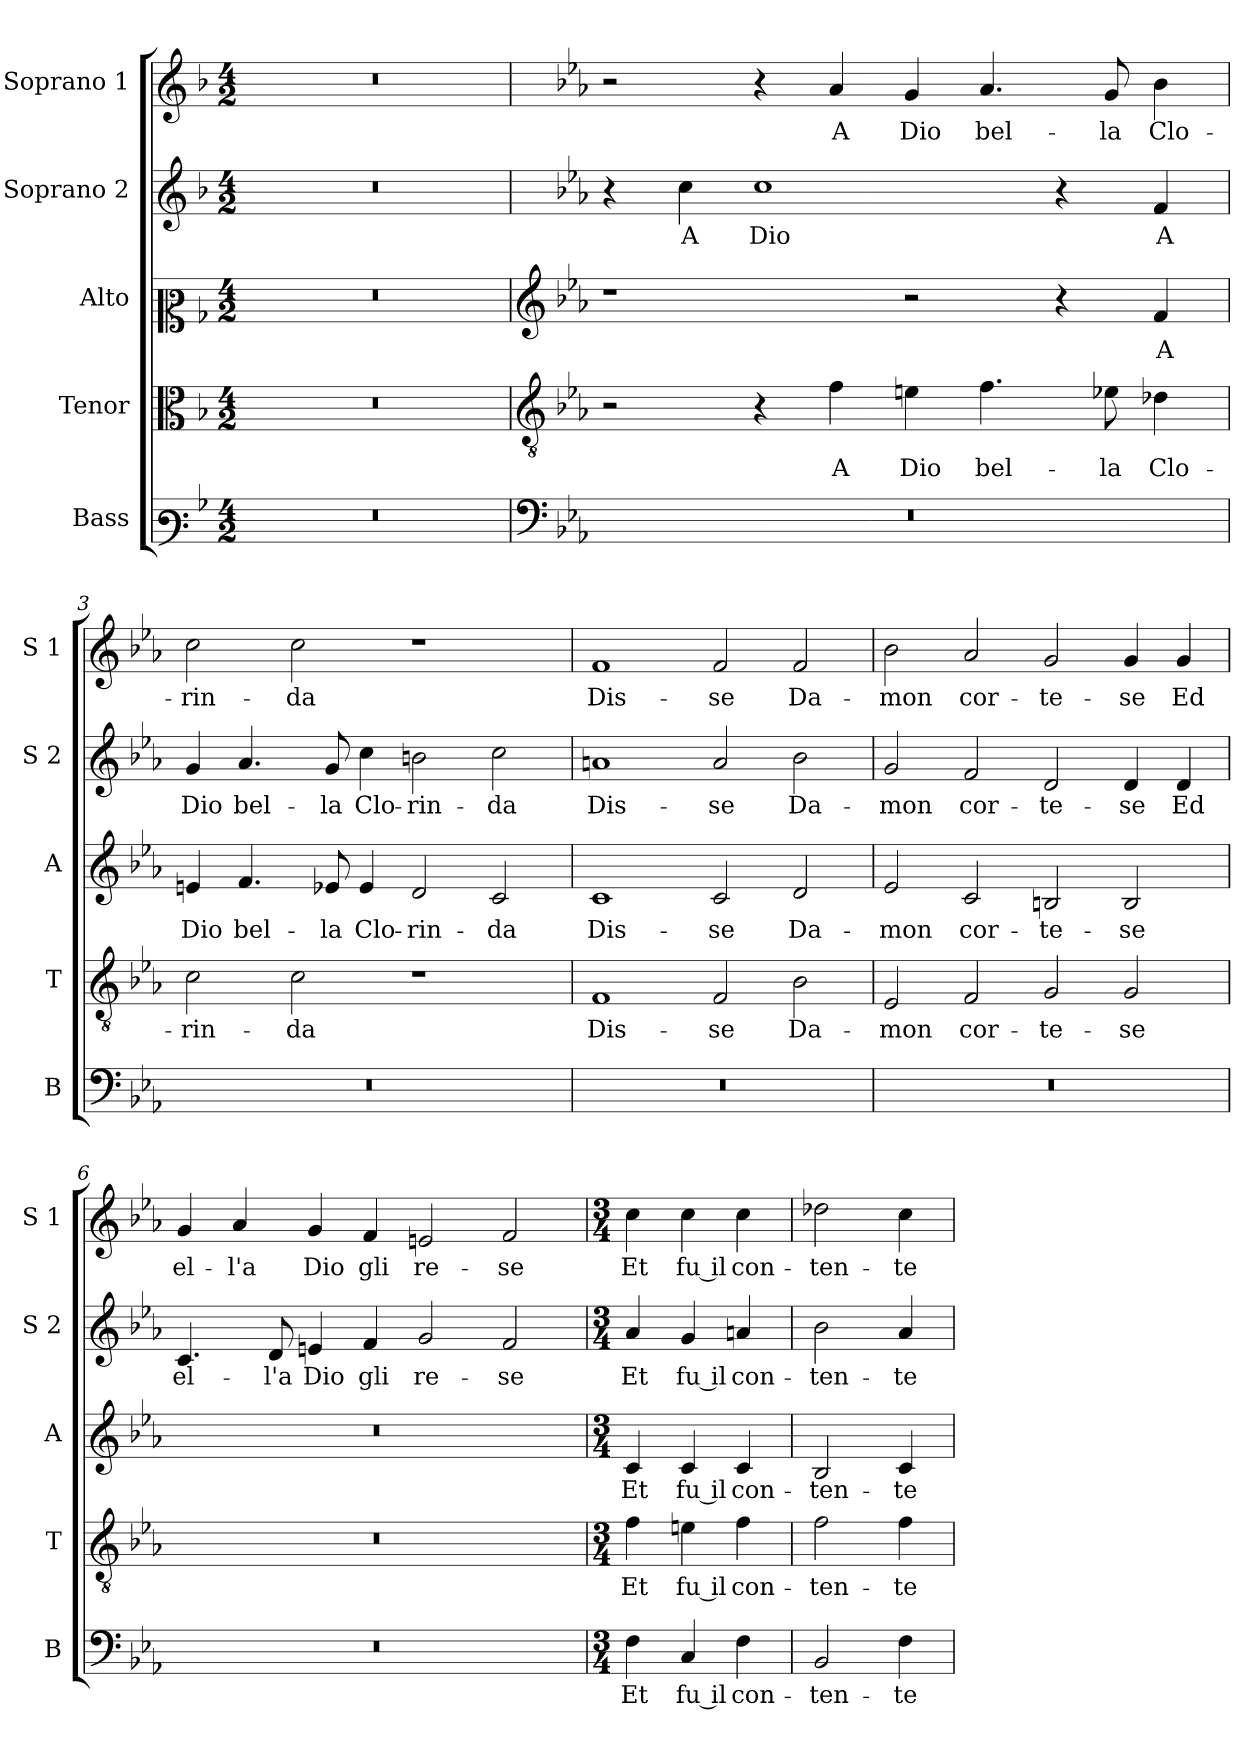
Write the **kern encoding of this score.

**kern	**text	**kern	**text	**kern	**text	**kern	**text	**kern	**text
*part5	*part5	*part4	*part4	*part3	*part3	*part2	*part2	*part1	*part1
*staff5	*staff5	*staff4	*staff4	*staff3	*staff3	*staff2	*staff2	*staff1	*staff1
*I"Bass	*	*I"Tenor	*	*I"Alto	*	*I"Soprano 2	*	*I"Soprano 1	*
*I'B	*	*I'T	*	*I'A	*	*I'S 2	*	*I'S 1	*
*clefF3	*	*clefC3	*	*clefC2	*	*clefG2	*	*clefG2	*
*k[b-]	*	*k[b-]	*	*k[b-]	*	*k[b-]	*	*k[b-]	*
*F:	*	*F:	*	*F:	*	*F:	*	*F:	*
*M4/2	*	*M4/2	*	*M4/2	*	*M4/2	*	*M4/2	*
=1	=1	=1	=1	=1	=1	=1	=1	=1	=1
0r	.	0r	.	0r	.	0r	.	0r	.
=2	=2	=2	=2	=2	=2	=2	=2	=2	=2
*clefF4	*	*clefGv2	*	*clefG2	*	*	*	*	*
*k[b-e-a-]	*	*k[b-e-a-]	*	*k[b-e-a-]	*	*k[b-e-a-]	*	*k[b-e-a-]	*
*E-:	*	*E-:	*	*E-:	*	*E-:	*	*E-:	*
0r	.	2r	.	1r	.	4r	.	2r	.
!	!	!	!	!	!	!	!LO:LY:b	!	!
.	.	.	.	.	.	4cc\	A	.	.
!	!	!	!	!	!	!	!LO:LY:b	!	!
.	.	4r	.	.	.	1cc	Dio	4r	.
!	!	!	!LO:LY:b	!	!	!	!	!	!LO:LY:b
.	.	4f\	A	.	.	.	.	4a-/	A
!	!	!	!LO:LY:b	!	!	!	!	!	!LO:LY:b
.	.	4en\	Dio	2r	.	.	.	4g/	Dio
!	!	!	!LO:LY:b	!	!	!	!	!	!LO:LY:b
.	.	4.f\	bel-	.	.	.	.	4.a-/	bel-
.	.	.	.	4r	.	4r	.	.	.
!	!	!	!LO:LY:b	!	!	!	!	!	!LO:LY:b
.	.	8e-X\	-la	.	.	.	.	8g/	-la
!	!	!	!LO:LY:b	!	!LO:LY:b	!	!LO:LY:b	!	!LO:LY:b
.	.	4d-X\	Clo-	4f/	A	4f/	A	4b-\	Clo-
=3	=3	=3	=3	=3	=3	=3	=3	=3	=3
!	!	!	!LO:LY:b	!	!LO:LY:b	!	!LO:LY:b	!	!LO:LY:b
0r	.	2c\	-rin-	4en/	Dio	4g/	Dio	2cc\	-rin-
!	!	!	!	!	!LO:LY:b	!	!LO:LY:b	!	!
.	.	.	.	4.f/	bel-	4.a-/	bel-	.	.
!	!	!	!LO:LY:b	!	!	!	!	!	!LO:LY:b
.	.	2c\	-da	.	.	.	.	2cc\	-da
!	!	!	!	!	!LO:LY:b	!	!LO:LY:b	!	!
.	.	.	.	8e-X/	-la	8g/	-la	.	.
!	!	!	!	!	!LO:LY:b	!	!LO:LY:b	!	!
.	.	.	.	4e-/	Clo-	4cc\	Clo-	.	.
!	!	!	!	!	!LO:LY:b	!	!LO:LY:b	!	!
.	.	1r	.	2d/	-rin-	2bn\	-rin-	1r	.
!	!	!	!	!	!LO:LY:b	!	!LO:LY:b	!	!
.	.	.	.	2c/	-da	2cc\	-da	.	.
!!LO:LB:g=z
=4	=4	=4	=4	=4	=4	=4	=4	=4	=4
!	!	!	!LO:LY:b	!	!LO:LY:b	!	!LO:LY:b	!	!LO:LY:b
0r	.	1F	Dis-	1c	Dis-	1an	Dis-	1f	Dis-
!	!	!	!LO:LY:b	!	!LO:LY:b	!	!LO:LY:b	!	!LO:LY:b
.	.	2F/	-se	2c/	-se	2a/	-se	2f/	-se
!	!	!	!LO:LY:b	!	!LO:LY:b	!	!LO:LY:b	!	!LO:LY:b
.	.	2B-\	Da-	2d/	Da-	2b-\	Da-	2f/	Da-
=5	=5	=5	=5	=5	=5	=5	=5	=5	=5
!	!	!	!LO:LY:b	!	!LO:LY:b	!	!LO:LY:b	!	!LO:LY:b
0r	.	2E-/	-mon	2e-/	-mon	2g/	-mon	2b-\	-mon
!	!	!	!LO:LY:b	!	!LO:LY:b	!	!LO:LY:b	!	!LO:LY:b
.	.	2F/	cor-	2c/	cor-	2f/	cor-	2a-/	cor-
!	!	!	!LO:LY:b	!	!LO:LY:b	!	!LO:LY:b	!	!LO:LY:b
.	.	2G/	-te-	2Bn/	-te-	2d/	-te-	2g/	-te-
!	!	!	!LO:LY:b	!	!LO:LY:b	!	!LO:LY:b	!	!LO:LY:b
.	.	2G/	-se	2B/	-se	4d/	-se	4g/	-se
!	!	!	!	!	!	!	!LO:LY:b	!	!LO:LY:b
.	.	.	.	.	.	4d/	Ed	4g/	Ed
=6	=6	=6	=6	=6	=6	=6	=6	=6	=6
!	!	!	!	!	!	!	!LO:LY:b	!	!LO:LY:b
0r	.	0r	.	0r	.	4.c/	el-	4g/	el-
!	!	!	!	!	!	!	!	!	!LO:LY:b
.	.	.	.	.	.	.	.	4a-/	-l'a
!	!	!	!	!	!	!	!LO:LY:b	!	!
.	.	.	.	.	.	8d/	-l'a	.	.
!	!	!	!	!	!	!	!LO:LY:b	!	!LO:LY:b
.	.	.	.	.	.	4en/	Dio	4g/	Dio
!	!	!	!	!	!	!	!LO:LY:b	!	!LO:LY:b
.	.	.	.	.	.	4f/	gli	4f/	gli
!	!	!	!	!	!	!	!LO:LY:b	!	!LO:LY:b
.	.	.	.	.	.	2g/	re-	2en/	re-
!	!	!	!	!	!	!	!LO:LY:b	!	!LO:LY:b
.	.	.	.	.	.	2f/	-se	2f/	-se
=7	=7	=7	=7	=7	=7	=7	=7	=7	=7
*M3/4	*	*M3/4	*	*M3/4	*	*M3/4	*	*M3/4	*
!	!LO:LY:b	!	!LO:LY:b	!	!LO:LY:b	!	!LO:LY:b	!	!LO:LY:b
4F\	Et	4f\	Et	4c/	Et	4a-/	Et	4cc\	Et
!	!LO:LY:b	!	!LO:LY:b	!	!LO:LY:b	!	!LO:LY:b	!	!LO:LY:b
4C/	fu il	4en\	fu il	4c/	fu il	4g/	fu il	4cc\	fu il
!	!LO:LY:b	!	!LO:LY:b	!	!LO:LY:b	!	!LO:LY:b	!	!LO:LY:b
4F\	con-	4f\	con-	4c/	con-	4an/	con-	4cc\	con-
=8	=8	=8	=8	=8	=8	=8	=8	=8	=8
!	!LO:LY:b	!	!LO:LY:b	!	!LO:LY:b	!	!LO:LY:b	!	!LO:LY:b
2BB-/	-ten-	2f\	-ten-	2B-/	-ten-	2b-\	-ten-	2dd-X\	-ten-
!	!LO:LY:b	!	!LO:LY:b	!	!LO:LY:b	!	!LO:LY:b	!	!LO:LY:b
4F\	-te	4f\	-te	4c/	-te	4a-/	-te	4cc\	-te
=	=	=	=	=	=	=	=	=	=
*-	*-	*-	*-	*-	*-	*-	*-	*-	*-
